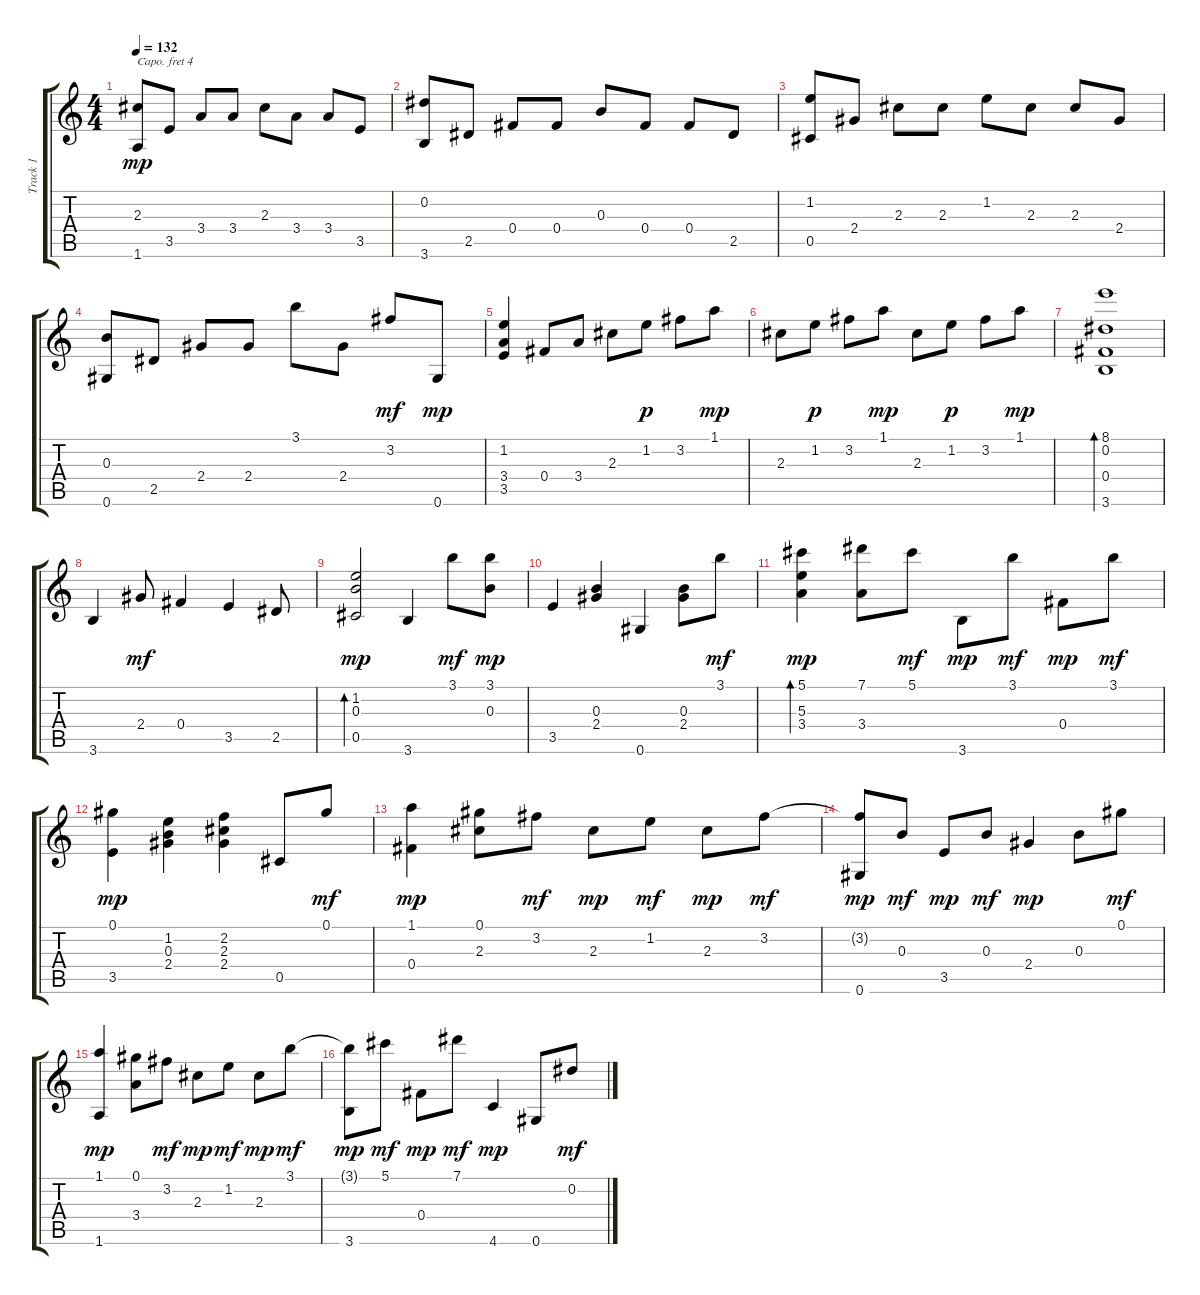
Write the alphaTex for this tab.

\track ("Track 1" "Track 1") {instrument acousticguitarsteel}
\staff {score tabs}
\capo 4
\tuning (E4 B3 G3 D3 A2 E2) {hide}
\ts (4 4)
\tempo 132
\clef g2
\ks c
(2.3{t} 1.6).8{dy mp} 3.5.8 3.4.8 3.4.8 2.3.8 3.4.8 3.4.8 3.5.8 |
(0.2 3.6).8 2.5.8 0.4.8 0.4.8 0.3.8 0.4.8 0.4.8 2.5.8 |
(1.2 0.5).8 2.4.8 2.3.8 2.3.8 1.2.8 2.3.8 2.3.8 2.4.8 |
(0.3 0.6).8 2.5.8 2.4.8 2.4.8 3.1.8 2.4.8 3.2.8{dy mf} 0.6.8{dy mp} |
(1.2 3.4 3.5).4 0.4.8 3.4.8 2.3.8 1.2.8{dy p} 3.2.8 1.1.8{dy mp} |
2.3.8 1.2.8{dy p} 3.2.8 1.1.8{dy mp} 2.3.8 1.2.8{dy p} 3.2.8 1.1.8{dy mp} |
(8.1 0.2 0.4 3.6).1{bd 60} |
3.6.4 2.4.8{dy mf} 0.4.4 3.5.4 2.5.8 |
(1.2 0.3 0.5).2{bd 60 dy mp} 3.6.4 3.1.8{dy mf} (3.1 0.3).8{dy mp} |
3.5.4 (0.3 2.4).4 0.6.4 (0.3 2.4).8 3.1.8{dy mf} |
(5.1 5.3 3.4).4{bd 60 dy mp} (7.1 3.4).8 5.1.8{dy mf} 3.6.8{dy mp} 3.1.8{dy mf} 0.4.8{dy mp} 3.1.8{dy mf} |
(0.1 3.5).4{dy mp} (1.2 0.3 2.4).4 (2.2 2.3 2.4).4 0.5.8 0.1.8{dy mf} |
(1.1 0.4).4{dy mp} (0.1 2.3).8 3.2.8{dy mf} 2.3.8{dy mp} 1.2.8{dy mf} 2.3.8{dy mp} 3.2.8{dy mf} |
(3.2{t} 0.6).8{dy mp} 0.3.8{dy mf} 3.5.8{dy mp} 0.3.8{dy mf} 2.4.4{dy mp} 0.3.8 0.1.8{dy mf} |
(1.1 1.6).4{dy mp} (0.1 3.4).8 3.2.8{dy mf} 2.3.8{dy mp} 1.2.8{dy mf} 2.3.8{dy mp} 3.1.8{dy mf} |
(3.1{t} 3.6).8{dy mp} 5.1.8{dy mf} 0.4.8{dy mp} 7.1.8{dy mf} 4.6.4{dy mp} 0.6.8 0.2.8{dy mf}
